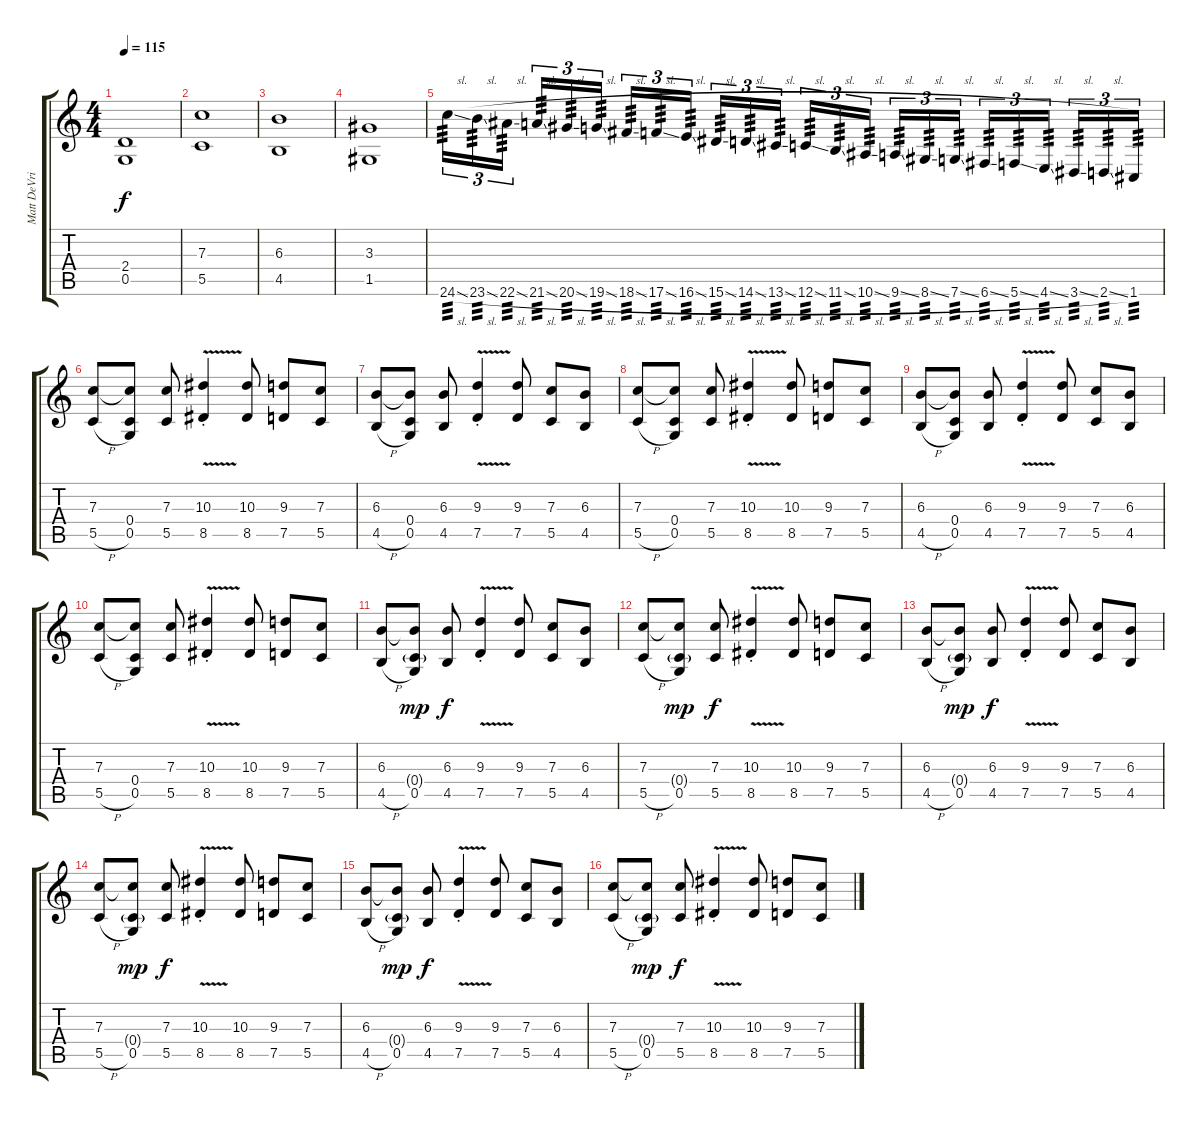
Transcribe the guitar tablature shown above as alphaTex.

\track ("Matt DeVries" "Matt DeVri") {instrument distortionguitar}
\staff {score tabs}
\tuning (D4 A3 F3 C3 G2 C2) {hide}
\ts (4 4)
\tempo 115
\clef g2
\ks c
(2.4 0.5).1{dy f} |
(7.3 5.5).1 |
(6.3 4.5).1 |
(3.3 1.5).1 |
24.6{sl}.16{tu (3 2) tp 3 instrument guitarfretnoise} 23.6{sl}.16{tu (3 2) tp 3} 22.6{sl}.16{tu (3 2) tp 3 beam splitsecondary} 21.6{sl}.16{tu (3 2) tp 3} 20.6{sl}.16{tu (3 2) tp 3} 19.6{sl}.16{tu (3 2) tp 3} 18.6{sl}.16{tu (3 2) tp 3} 17.6{sl}.16{tu (3 2) tp 3} 16.6{sl}.16{tu (3 2) tp 3 beam splitsecondary} 15.6{sl}.16{tu (3 2) tp 3} 14.6{sl}.16{tu (3 2) tp 3} 13.6{sl}.16{tu (3 2) tp 3} 12.6{sl}.16{tu (3 2) tp 3} 11.6{sl}.16{tu (3 2) tp 3} 10.6{sl}.16{tu (3 2) tp 3 beam splitsecondary} 9.6{sl}.16{tu (3 2) tp 3} 8.6{sl}.16{tu (3 2) tp 3} 7.6{sl}.16{tu (3 2) tp 3} 6.6{sl}.16{tu (3 2) tp 3} 5.6{sl}.16{tu (3 2) tp 3} 4.6{sl}.16{tu (3 2) tp 3 beam splitsecondary} 3.6{sl}.16{tu (3 2) tp 3} 2.6{sl}.16{tu (3 2) tp 3} 1.6.16{tu (3 2) tp 3} |
(7.3 5.5{h}).8{volume 14 instrument distortionguitar} (7.3{t} 0.4 0.5).8 (7.3 5.5).8 (10.3{st} 8.5{v st}).4 (10.3 8.5).8 (9.3 7.5).8 (7.3 5.5).8 |
(6.3 4.5{h}).8 (6.3{t} 0.4 0.5).8 (6.3 4.5).8 (9.3{st} 7.5{v st}).4 (9.3 7.5).8 (7.3 5.5).8 (6.3 4.5).8 |
(7.3 5.5{h}).8{volume 14 instrument distortionguitar} (7.3{t} 0.4 0.5).8 (7.3 5.5).8 (10.3{st} 8.5{v st}).4 (10.3 8.5).8 (9.3 7.5).8 (7.3 5.5).8 |
(6.3 4.5{h}).8 (6.3{t} 0.4 0.5).8 (6.3 4.5).8 (9.3{st} 7.5{v st}).4 (9.3 7.5).8 (7.3 5.5).8 (6.3 4.5).8 |
(7.3 5.5{h}).8{volume 14 instrument distortionguitar} (7.3{t} 0.4 0.5).8 (7.3 5.5).8 (10.3{st} 8.5{v st}).4 (10.3 8.5).8 (9.3 7.5).8 (7.3 5.5).8 |
(6.3 4.5{h}).8 (6.3{t} 0.4{g} 0.5).8{dy mp} (6.3 4.5).8{dy f} (9.3{st} 7.5{v st}).4 (9.3 7.5).8 (7.3 5.5).8 (6.3 4.5).8 |
(7.3 5.5{h}).8{volume 14 instrument distortionguitar} (7.3{t} 0.4{g} 0.5).8{dy mp} (7.3 5.5).8{dy f} (10.3{st} 8.5{v st}).4 (10.3 8.5).8 (9.3 7.5).8 (7.3 5.5).8 |
(6.3 4.5{h}).8 (6.3{t} 0.4{g} 0.5).8{dy mp} (6.3 4.5).8{dy f} (9.3{st} 7.5{v st}).4 (9.3 7.5).8 (7.3 5.5).8 (6.3 4.5).8 |
(7.3 5.5{h}).8{volume 14 instrument distortionguitar} (7.3{t} 0.4{g} 0.5).8{dy mp} (7.3 5.5).8{dy f} (10.3{st} 8.5{v st}).4 (10.3 8.5).8 (9.3 7.5).8 (7.3 5.5).8 |
(6.3 4.5{h}).8 (6.3{t} 0.4{g} 0.5).8{dy mp} (6.3 4.5).8{dy f} (9.3{st} 7.5{v st}).4 (9.3 7.5).8 (7.3 5.5).8 (6.3 4.5).8 |
(7.3 5.5{h}).8{volume 14 instrument distortionguitar} (7.3{t} 0.4{g} 0.5).8{dy mp} (7.3 5.5).8{dy f} (10.3{st} 8.5{v st}).4 (10.3 8.5).8 (9.3 7.5).8 (7.3 5.5).8
